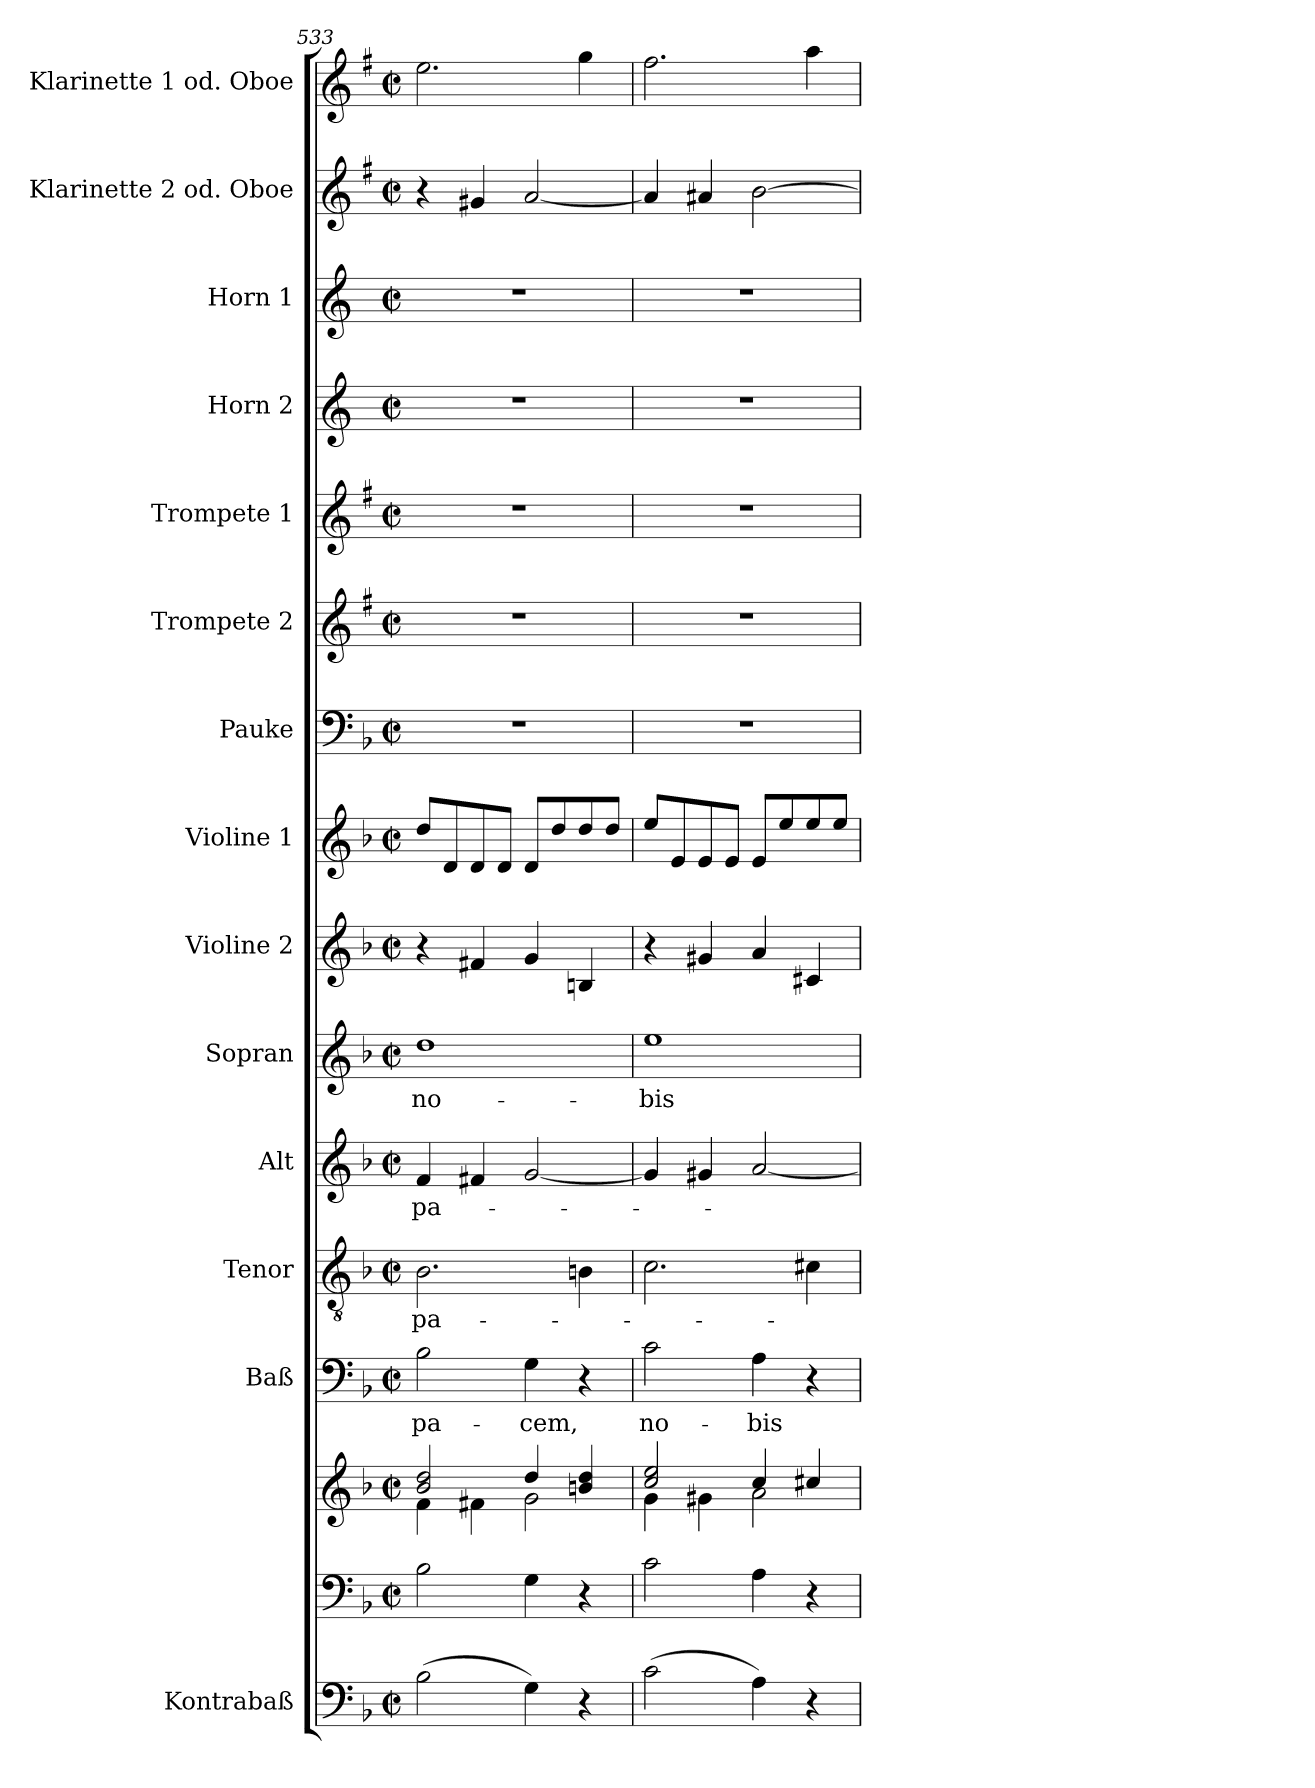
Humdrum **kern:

**kern	**kern	**kern	**kern	**text	**kern	**text	**kern	**text	**kern	**text	**kern	**kern	**kern	**kern	**kern	**kern	**kern	**kern	**kern
*part15	*part14	*part14	*part13	*part13	*part12	*part12	*part11	*part11	*part10	*part10	*part9	*part8	*part7	*part6	*part5	*part4	*part3	*part2	*part1
*staff16	*staff15	*staff14	*staff13	*staff13	*staff12	*staff12	*staff11	*staff11	*staff10	*staff10	*staff9	*staff8	*staff7	*staff6	*staff5	*staff4	*staff3	*staff2	*staff1
*I"Kontrabaß	*	*	*I"Baß	*	*I"Tenor	*	*I"Alt	*	*I"Sopran	*	*I"Violine 2	*I"Violine 1	*I"Pauke	*I"Trompete 2	*I"Trompete 1	*I"Horn 2	*I"Horn 1	*I"Klarinette 2 od. Oboe	*I"Klarinette 1 od. Oboe
*	*	*	*	*	*	*	*	*	*	*	*	*	*	*I'Tpt	*I'Tpt	*I'Hn	*I'Hn	*	*
*clefF4	*clefF4	*clefG2	*clefF4	*	*clefGv2	*	*clefG2	*	*clefG2	*	*clefG2	*clefG2	*clefF4	*clefG2	*clefG2	*clefG2	*clefG2	*clefG2	*clefG2
*ITrd7c12	*	*	*	*	*	*	*	*	*	*	*	*	*	*ITrd1c2	*ITrd1c2	*ITrd4c7	*ITrd4c7	*ITrd1c2	*ITrd1c2
*k[b-]	*k[b-]	*k[b-]	*k[b-]	*	*k[b-]	*	*k[b-]	*	*k[b-]	*	*k[b-]	*k[b-]	*k[b-]	*k[b-]	*k[b-]	*k[b-]	*k[b-]	*k[b-]	*k[b-]
*F:	*F:	*F:	*F:	*	*F:	*	*F:	*	*F:	*	*F:	*F:	*F:	*F:	*F:	*F:	*F:	*F:	*F:
*M2/2	*M2/2	*M2/2	*M2/2	*	*M2/2	*	*M2/2	*	*M2/2	*	*M2/2	*M2/2	*M2/2	*M2/2	*M2/2	*M2/2	*M2/2	*M2/2	*M2/2
*met(c|)	*met(c|)	*met(c|)	*met(c|)	*	*met(c|)	*	*met(c|)	*	*met(c|)	*	*met(c|)	*met(c|)	*met(c|)	*met(c|)	*met(c|)	*met(c|)	*met(c|)	*met(c|)	*met(c|)
=533	=533	=533	=533	=533	=533	=533	=533	=533	=533	=533	=533	=533	=533	=533	=533	=533	=533	=533	=533
*	*	*^	*	*	*	*	*	*	*	*	*	*	*	*	*	*	*	*	*
!	!	!	!	!	!LO:LY:b	!	!LO:LY:b	!	!LO:LY:b	!	!LO:LY:b	!	!	!	!	!	!	!	!	!
(>2BB-\	2B-\	2b-/ 2dd/	4f\	2B-\	pa-	2.B-\	pa-	4f/	pa-	1dd	no-	4r	8dd/L	1r	1r	1r	1r	1r	4r	2.dd\
.	.	.	.	.	.	.	.	.	.	.	.	.	8d/	.	.	.	.	.	.	.
.	.	.	4f#X\	.	.	.	.	4f#X/	.	.	.	4f#X/	8d/	.	.	.	.	.	4f#X/	.
.	.	.	.	.	.	.	.	.	.	.	.	.	8d/J	.	.	.	.	.	.	.
!	!	!	!	!	!LO:LY:b	!	!	!	!	!	!	!	!	!	!	!	!	!	!	!
4GG\)	4G\	4dd/	2g\	4G\	-cem,	.	.	[2g/	.	.	.	4g/	8d/L	.	.	.	.	.	[2g/	.
.	.	.	.	.	.	.	.	.	.	.	.	.	8dd/	.	.	.	.	.	.	.
4r	4r	4bn/ 4dd/	.	4r	.	4Bn\	.	.	.	.	.	4Bn/	8dd/	.	.	.	.	.	.	4ff\
.	.	.	.	.	.	.	.	.	.	.	.	.	8dd/J	.	.	.	.	.	.	.
=534	=534	=534	=534	=534	=534	=534	=534	=534	=534	=534	=534	=534	=534	=534	=534	=534	=534	=534	=534	=534
!	!	!	!	!	!LO:LY:b	!	!	!	!	!	!LO:LY:b	!	!	!	!	!	!	!	!	!
(>2C\	2c\	2cc/ 2ee/	4g\	2c\	no-	2.c\	.	4g/]	.	1ee	-bis	4r	8ee/L	1r	1r	1r	1r	1r	4g/]	2.ee\
.	.	.	.	.	.	.	.	.	.	.	.	.	8e/	.	.	.	.	.	.	.
.	.	.	4g#X\	.	.	.	.	4g#X/	.	.	.	4g#X/	8e/	.	.	.	.	.	4g#X/	.
.	.	.	.	.	.	.	.	.	.	.	.	.	8e/J	.	.	.	.	.	.	.
!	!	!	!	!	!LO:LY:b	!	!	!	!	!	!	!	!	!	!	!	!	!	!	!
4AA\)	4A\	4cc/	2a\	4A\	-bis	.	.	[2a/	.	.	.	4a/	8e/L	.	.	.	.	.	[2a\	.
.	.	.	.	.	.	.	.	.	.	.	.	.	8ee/	.	.	.	.	.	.	.
4r	4r	4cc#X/	.	4r	.	4c#X\	.	.	.	.	.	4c#X/	8ee/	.	.	.	.	.	.	4gg\
.	.	.	.	.	.	.	.	.	.	.	.	.	8ee/J	.	.	.	.	.	.	.
*	*	*v	*v	*	*	*	*	*	*	*	*	*	*	*	*	*	*	*	*	*
=	=	=	=	=	=	=	=	=	=	=	=	=	=	=	=	=	=	=	=
*-	*-	*-	*-	*-	*-	*-	*-	*-	*-	*-	*-	*-	*-	*-	*-	*-	*-	*-	*-
